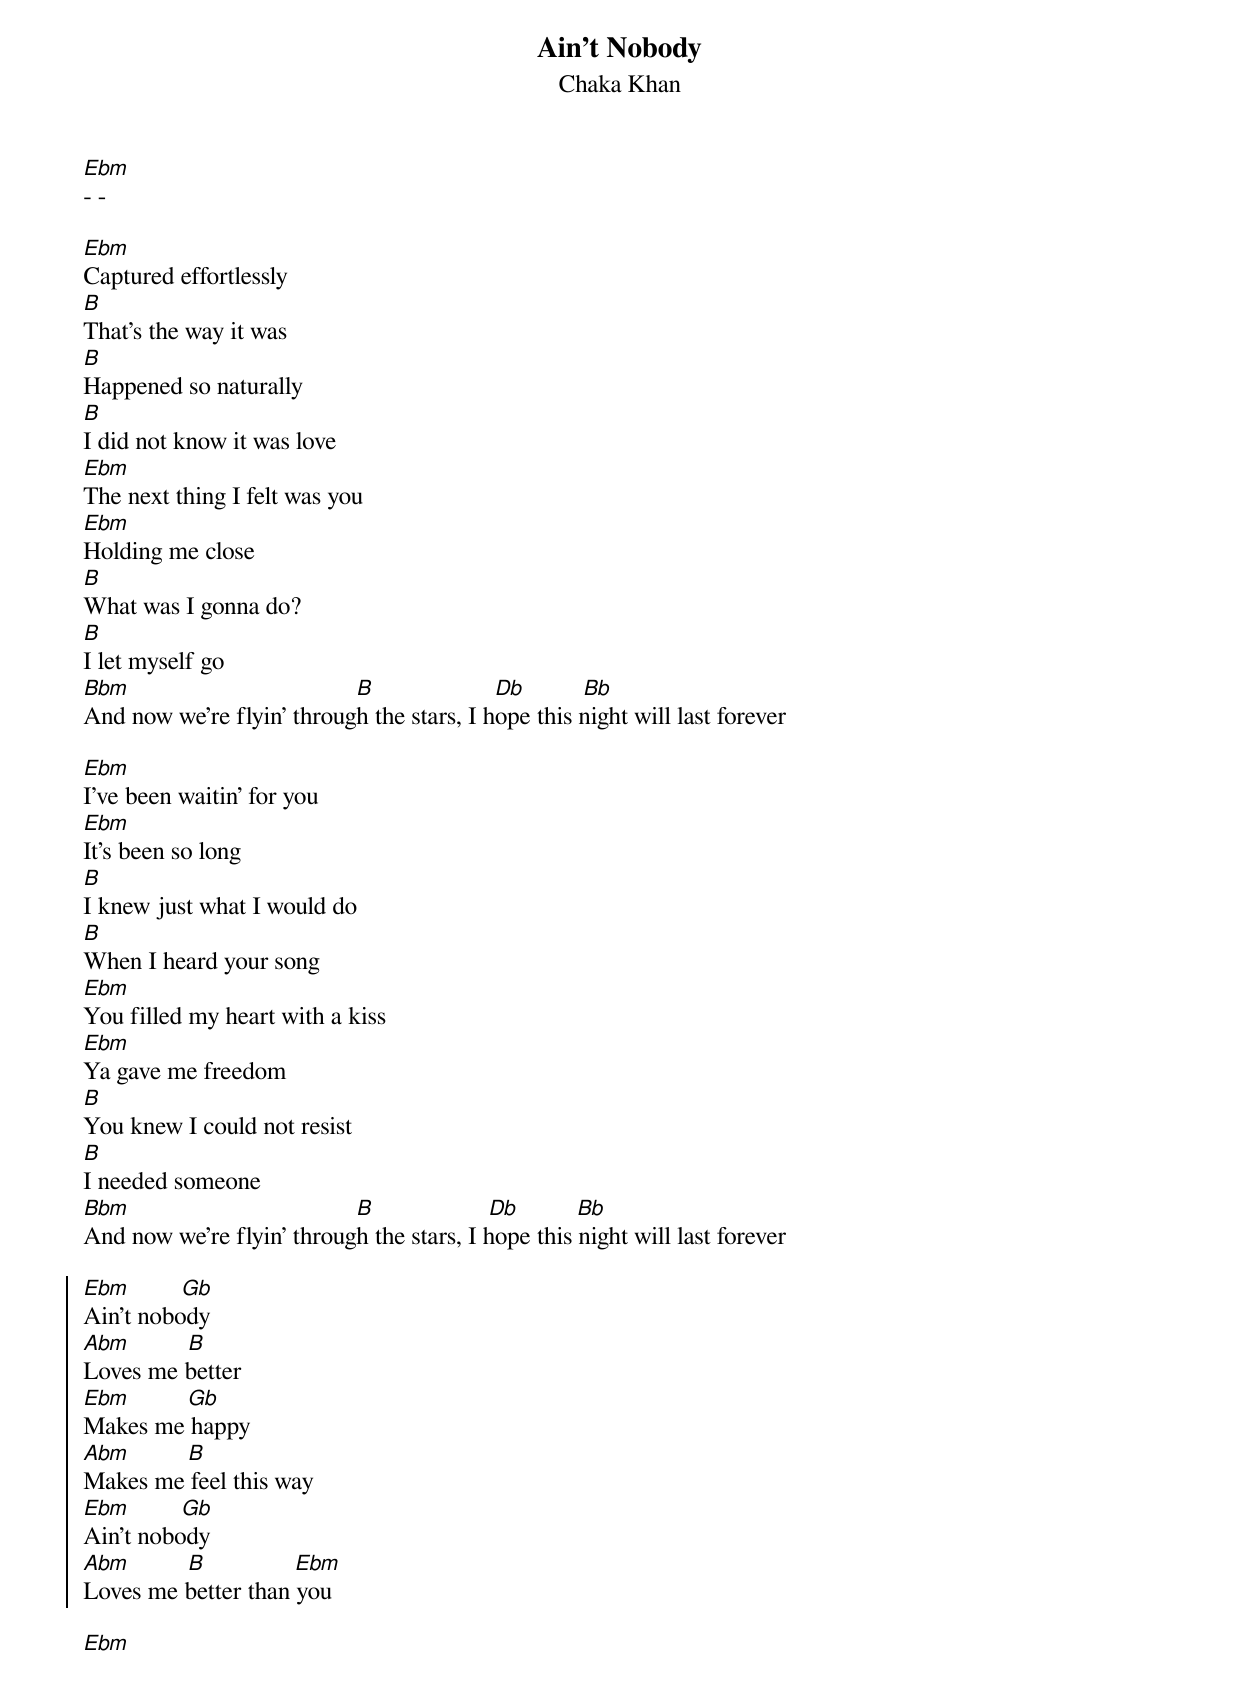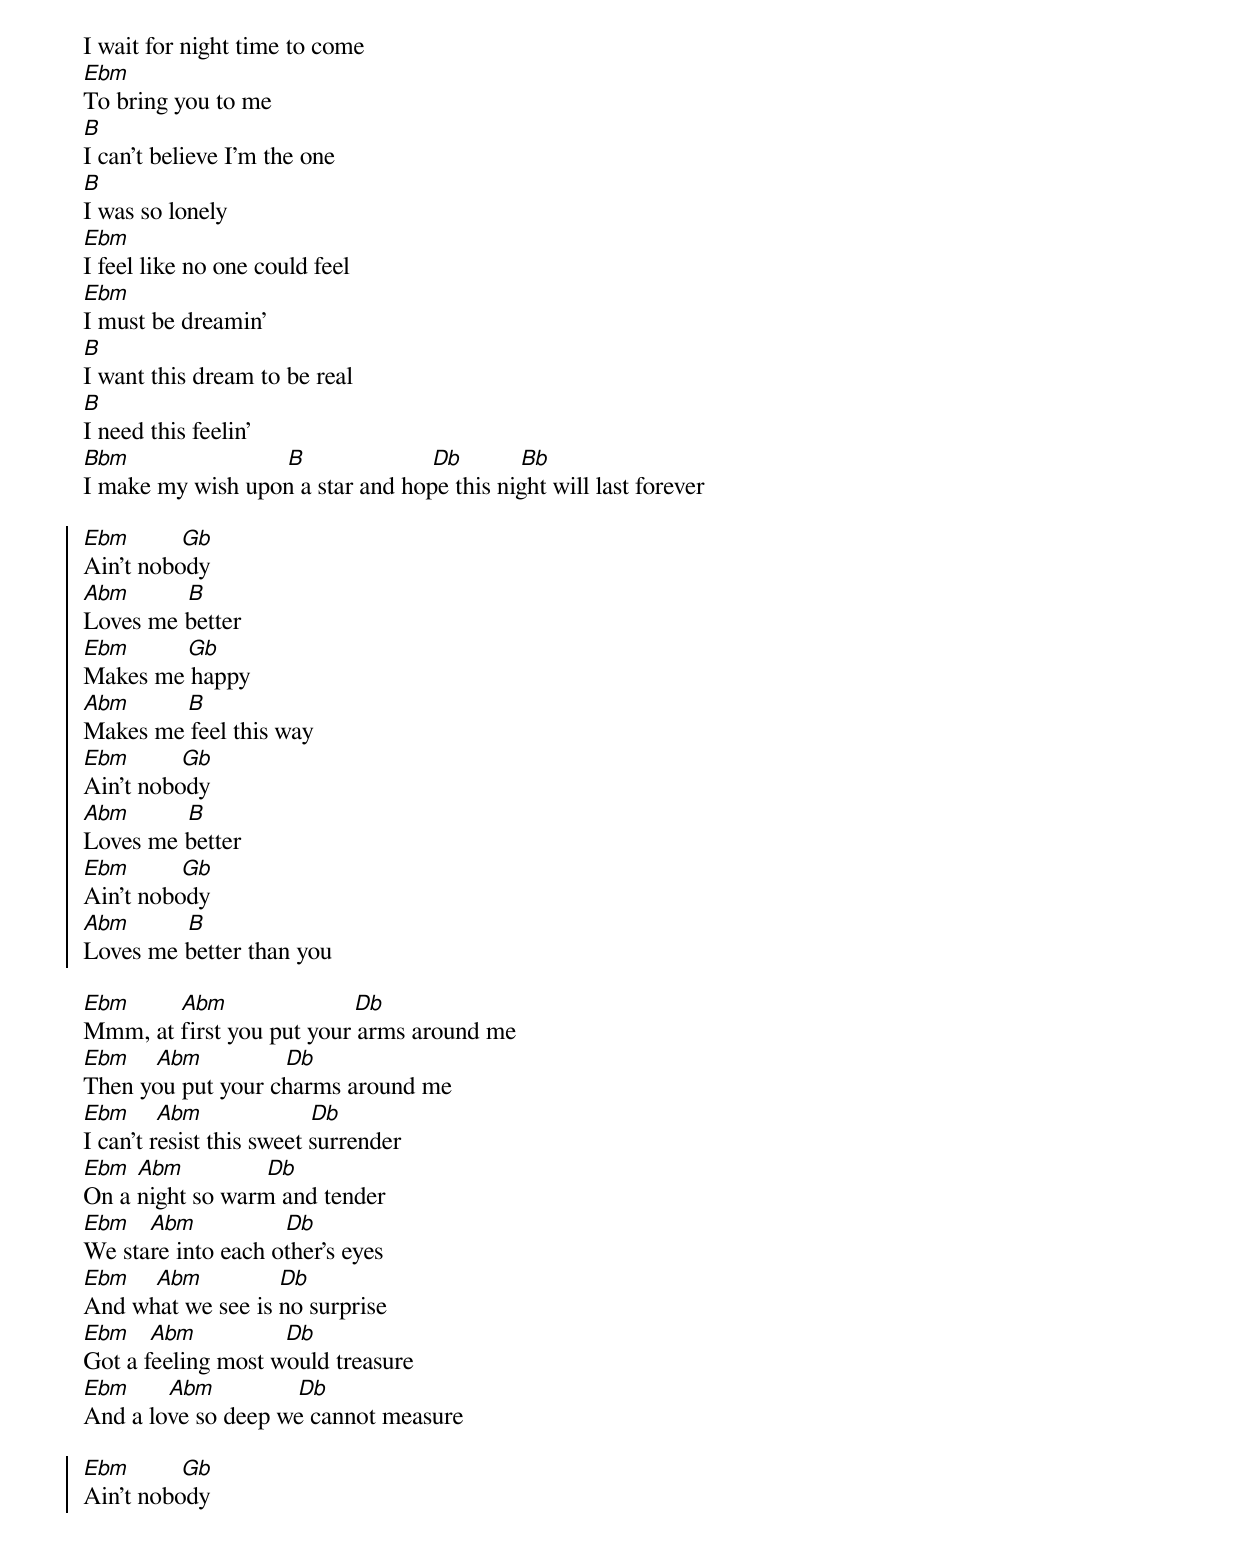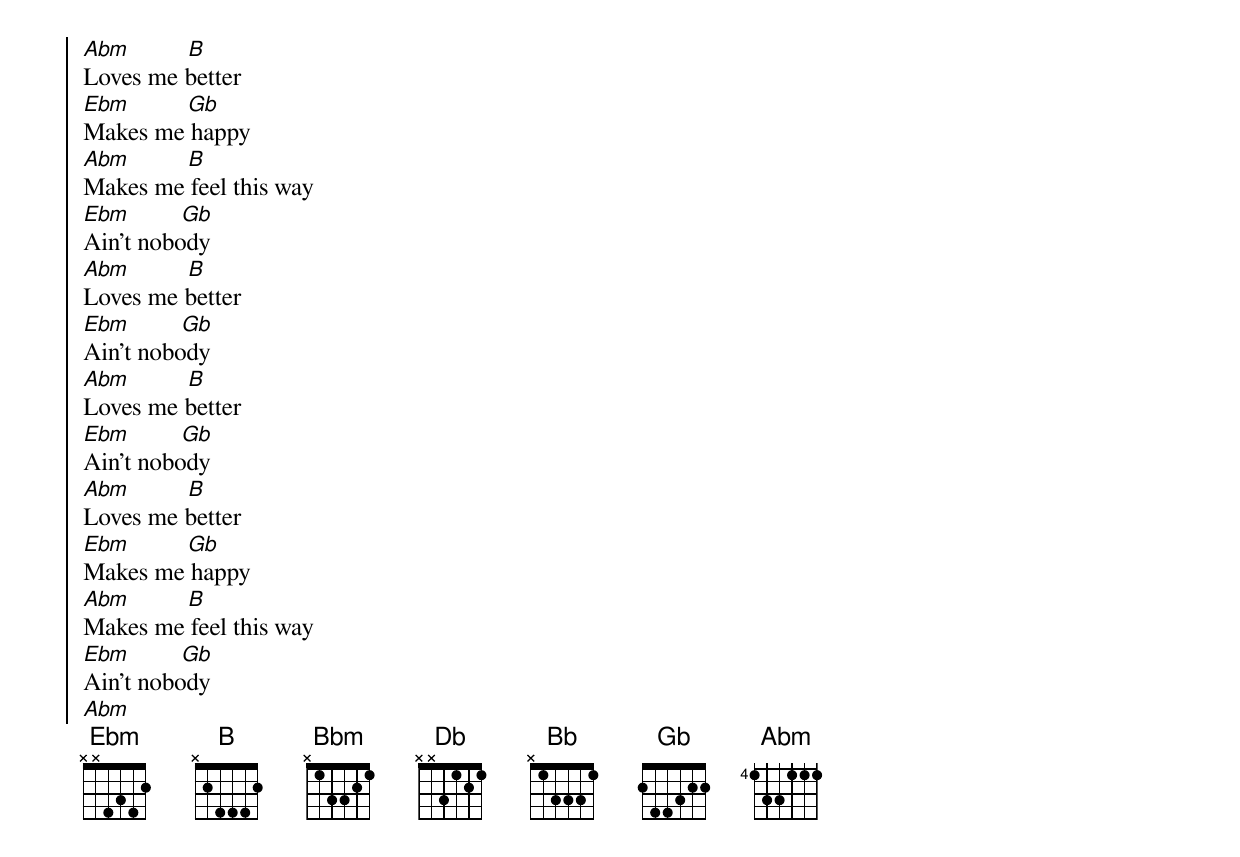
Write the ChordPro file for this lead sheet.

{t: Ain't Nobody}
{st: Chaka Khan}
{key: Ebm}

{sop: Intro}
[Ebm]
- -
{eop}

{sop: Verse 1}
[Ebm]
Captured effortlessly
[B]
That's the way it was
[B]
Happened so naturally
[B]
I did not know it was love
[Ebm]
The next thing I felt was you
[Ebm]
Holding me close
[B]
What was I gonna do?
[B]
I let myself go
[Bbm]                                    [B]                   [Db]         [Bb]
And now we're flyin' through the stars, I hope this night will last forever
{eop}

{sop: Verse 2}
[Ebm]
I've been waitin' for you
[Ebm]
It's been so long
[B]
I knew just what I would do
[B]
When I heard your song
[Ebm]
You filled my heart with a kiss
[Ebm]
Ya gave me freedom
[B]
You knew I could not resist
[B]
I needed someone
[Bbm]                                    [B]                  [Db]         [Bb]
And now we're flyin' through the stars, I hope this night will last forever
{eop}

{soc}
[Ebm]        [Gb]
Ain't nobody
[Abm]         [B]
Loves me better
[Ebm]         [Gb]
Makes me happy
[Abm]         [B]
Makes me feel this way
[Ebm]        [Gb]
Ain't nobody
[Abm]         [B]              [Ebm]
Loves me better than you
{eoc}

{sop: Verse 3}
[Ebm]
I wait for night time to come
[Ebm]
To bring you to me
[B]
I can't believe I'm the one
[B]
I was so lonely
[Ebm]
I feel like no one could feel
[Ebm]
I must be dreamin'
[B]
I want this dream to be real
[B]
I need this feelin'
[Bbm]                         [B]                    [Db]         [Bb]
I make my wish upon a star and hope this night will last forever
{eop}

{soc}
[Ebm]        [Gb]
Ain't nobody
[Abm]         [B]
Loves me better
[Ebm]         [Gb]
Makes me happy
[Abm]         [B]
Makes me feel this way
[Ebm]        [Gb]
Ain't nobody
[Abm]         [B]
Loves me better
[Ebm]        [Gb]
Ain't nobody
[Abm]         [B]
Loves me better than you
{eoc}

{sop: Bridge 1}
[Ebm]        [Abm]                    [Db]
Mmm, at first you put your arms around me
[Ebm]    [Abm]             [Db]
Then you put your charms around me
[Ebm]    [Abm]                 [Db]
I can't resist this sweet surrender
[Ebm] [Abm]             [Db]
On a night so warm and tender
[Ebm]   [Abm]              [Db]
We stare into each other's eyes
[Ebm]    [Abm]            [Db]
And what we see is no surprise
[Ebm]   [Abm]              [Db]
Got a feeling most would treasure
[Ebm]      [Abm]             [Db]
And a love so deep we cannot measure
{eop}

{soc}
[Ebm]        [Gb]
Ain't nobody
[Abm]         [B]
Loves me better
[Ebm]         [Gb]
Makes me happy
[Abm]         [B]
Makes me feel this way
[Ebm]        [Gb]
Ain't nobody
[Abm]         [B]
Loves me better
[Ebm]        [Gb]
Ain't nobody
[Abm]         [B]
Loves me better
[Ebm]        [Gb]
Ain't nobody
[Abm]         [B]
Loves me better
[Ebm]         [Gb]
Makes me happy
[Abm]         [B]
Makes me feel this way
[Ebm]        [Gb]
Ain't nobody
[Abm]
{eoc}
